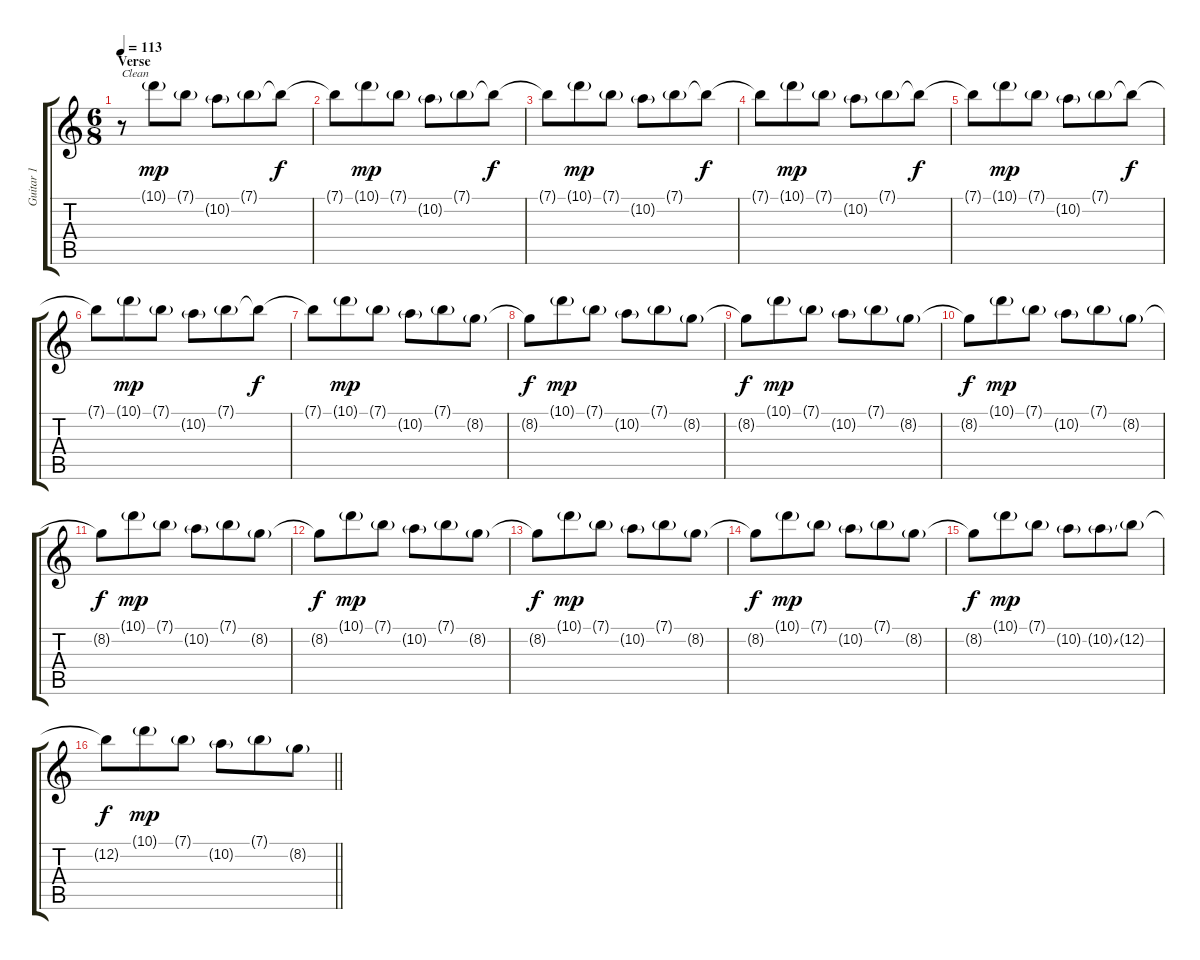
\track ("Guitar 1" "Guitar 1") {instrument electricguitarclean}
\staff {score tabs}
\tuning (E4 B3 G3 D3 A2 E2) {hide}
\ts (6 8)
\section ("" "Verse")
\tempo 113
\clef g2
\ks c
r.8{txt "Clean" dy f volume 9} 10.1{g}.8{dy mp} 7.1{g}.8 10.2{g}.8 7.1{g}.8 7.1{t}.8{dy f} |
7.1{t}.8 10.1{g}.8{dy mp} 7.1{g}.8 10.2{g}.8 7.1{g}.8 7.1{t}.8{dy f} |
7.1{t}.8 10.1{g}.8{dy mp} 7.1{g}.8 10.2{g}.8 7.1{g}.8 7.1{t}.8{dy f} |
7.1{t}.8 10.1{g}.8{dy mp} 7.1{g}.8 10.2{g}.8 7.1{g}.8 7.1{t}.8{dy f} |
7.1{t}.8 10.1{g}.8{dy mp} 7.1{g}.8 10.2{g}.8 7.1{g}.8 7.1{t}.8{dy f} |
7.1{t}.8 10.1{g}.8{dy mp} 7.1{g}.8 10.2{g}.8 7.1{g}.8 7.1{t}.8{dy f} |
7.1{t}.8 10.1{g}.8{dy mp} 7.1{g}.8 10.2{g}.8 7.1{g}.8 8.2{g}.8 |
8.2{t}.8{dy f} 10.1{g}.8{dy mp} 7.1{g}.8 10.2{g}.8 7.1{g}.8 8.2{g}.8 |
8.2{t}.8{dy f} 10.1{g}.8{dy mp} 7.1{g}.8 10.2{g}.8 7.1{g}.8 8.2{g}.8 |
8.2{t}.8{dy f} 10.1{g}.8{dy mp} 7.1{g}.8 10.2{g}.8 7.1{g}.8 8.2{g}.8 |
8.2{t}.8{dy f} 10.1{g}.8{dy mp} 7.1{g}.8 10.2{g}.8 7.1{g}.8 8.2{g}.8 |
8.2{t}.8{dy f} 10.1{g}.8{dy mp} 7.1{g}.8 10.2{g}.8 7.1{g}.8 8.2{g}.8 |
8.2{t}.8{dy f} 10.1{g}.8{dy mp} 7.1{g}.8 10.2{g}.8 7.1{g}.8 8.2{g}.8 |
8.2{t}.8{dy f} 10.1{g}.8{dy mp} 7.1{g}.8 10.2{g}.8 7.1{g}.8 8.2{g}.8 |
8.2{t}.8{dy f} 10.1{g}.8{dy mp} 7.1{g}.8 10.2{g}.8 10.2{ss g}.8 12.2{g}.8 |
\barLineRight lightlight
12.2{t}.8{dy f} 10.1{g}.8{dy mp} 7.1{g}.8 10.2{g}.8 7.1{g}.8 8.2{g}.8
